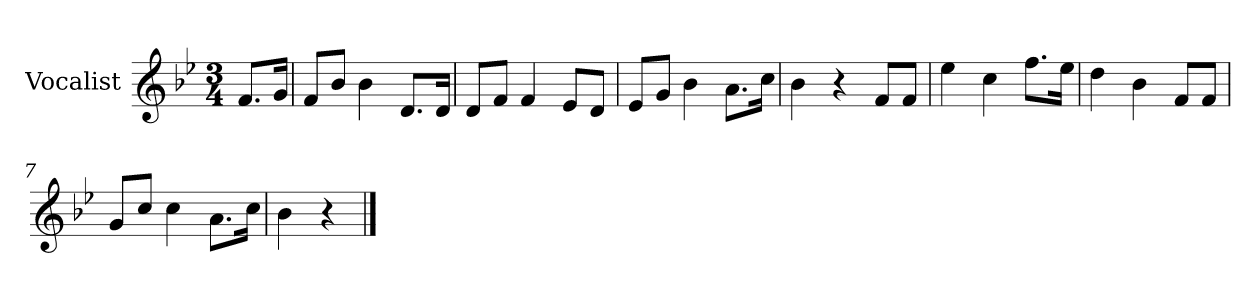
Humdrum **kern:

**kern
*part1
*staff1
*I"Vocalist
*k[b-e-]
*B-:
*M3/4
=
8.fL
16gJk
=1
8fL
8b-J
4b-
8.dL
16dJk
=2
8dL
8fJ
4f
8e-L
8dJ
=3
8e-L
8gJ
4b-
8.aL
16ccJk
=4
4b-
4r
8fL
8fJ
=5
4ee-
4cc
8.ffL
16ee-Jk
=6
4dd
4b-
8fL
8fJ
=7
8gL
8ccJ
4cc
8.aL
16ccJk
=8
4b-
4r
==
*-
